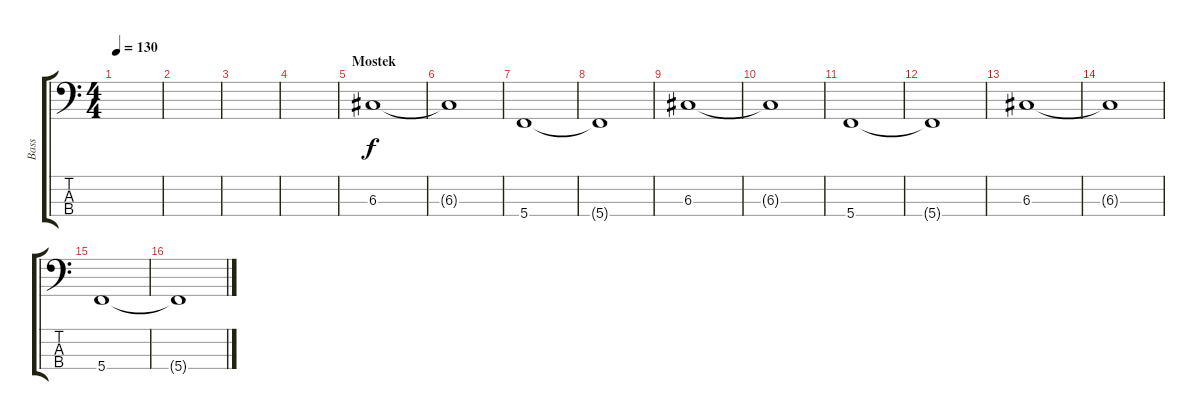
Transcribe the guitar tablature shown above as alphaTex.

\track ("Bass" "Bass") {instrument electricbassfinger}
\staff {score tabs}
\tuning (F2 C2 G1 C1) {hide}
\ts (4 4)
\tempo 130
\clef f4
\ks c
|
|
|
|
\section ("" "Mostek")
6.3.1 |
6.3{t}.1 |
5.4.1 |
5.4{t}.1 |
6.3.1 |
6.3{t}.1 |
5.4.1 |
5.4{t}.1 |
6.3.1 |
6.3{t}.1 |
5.4.1 |
5.4{t}.1
